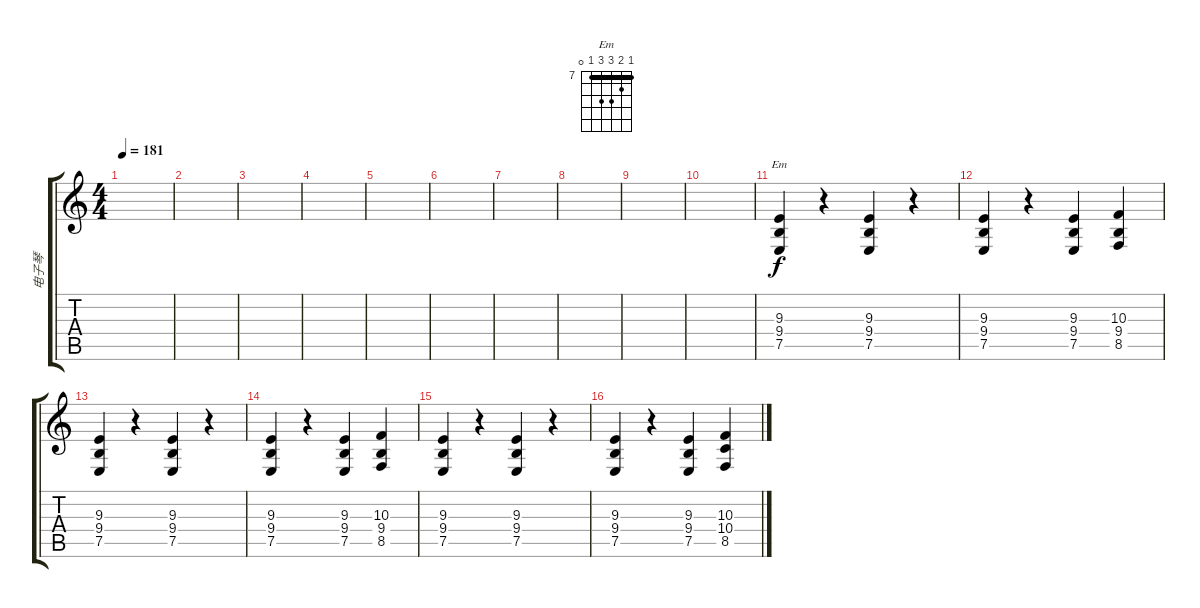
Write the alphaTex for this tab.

\track ("电子琴" "电子琴") {instrument accordion}
\staff {score tabs}
\tuning (E4 B3 G3 D3 A2 E2) {hide}
\chord ("Em" 7 8 9 9 7 0) {firstfret 7 barre 7}
\ts (4 4)
\tempo 181
\clef g2
\ks c
|
|
|
|
|
|
|
|
|
|
(9.3 9.4 7.5).4{ch "Em" volume 13 balance 0 instrument tenorsax} r.4 (9.3 9.4 7.5).4 r.4 |
(9.3 9.4 7.5).4 r.4 (9.3 9.4 7.5).4 (10.3 9.4 8.5).4 |
(9.3 9.4 7.5).4{balance 16} r.4 (9.3 9.4 7.5).4 r.4 |
(9.3 9.4 7.5).4 r.4 (9.3 9.4 7.5).4 (10.3 9.4 8.5).4 |
(9.3 9.4 7.5).4 r.4 (9.3 9.4 7.5).4 r.4 |
(9.3 9.4 7.5).4 r.4 (9.3 9.4 7.5).4 (10.3 10.4 8.5).4
